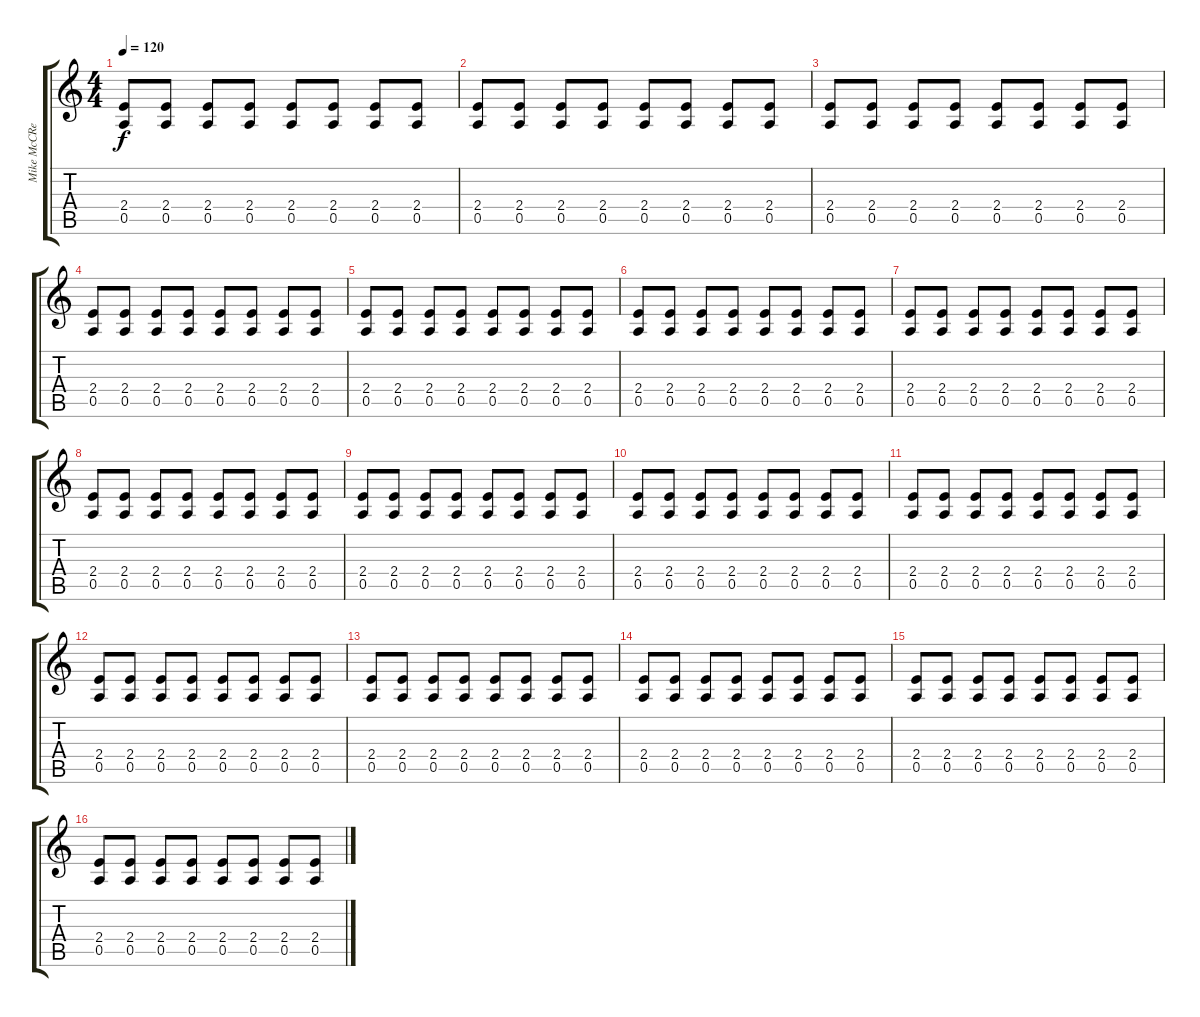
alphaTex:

\track ("Mike McCReady" "Mike McCRe") {instrument acousticguitarsteel}
\staff {score tabs}
\tuning (E4 B3 G3 D3 A2 E2) {hide}
\ts (4 4)
\tempo 120
\clef g2
\ks c
(2.4 0.5).8{dy f} (2.4 0.5).8 (2.4 0.5).8 (2.4 0.5).8 (2.4 0.5).8 (2.4 0.5).8 (2.4 0.5).8 (2.4 0.5).8 |
(2.4 0.5).8 (2.4 0.5).8 (2.4 0.5).8 (2.4 0.5).8 (2.4 0.5).8 (2.4 0.5).8 (2.4 0.5).8 (2.4 0.5).8 |
(2.4 0.5).8 (2.4 0.5).8 (2.4 0.5).8 (2.4 0.5).8 (2.4 0.5).8 (2.4 0.5).8 (2.4 0.5).8 (2.4 0.5).8 |
(2.4 0.5).8 (2.4 0.5).8 (2.4 0.5).8 (2.4 0.5).8 (2.4 0.5).8 (2.4 0.5).8 (2.4 0.5).8 (2.4 0.5).8 |
(2.4 0.5).8 (2.4 0.5).8 (2.4 0.5).8 (2.4 0.5).8 (2.4 0.5).8 (2.4 0.5).8 (2.4 0.5).8 (2.4 0.5).8 |
(2.4 0.5).8 (2.4 0.5).8 (2.4 0.5).8 (2.4 0.5).8 (2.4 0.5).8 (2.4 0.5).8 (2.4 0.5).8 (2.4 0.5).8 |
(2.4 0.5).8 (2.4 0.5).8 (2.4 0.5).8 (2.4 0.5).8 (2.4 0.5).8 (2.4 0.5).8 (2.4 0.5).8 (2.4 0.5).8 |
(2.4 0.5).8 (2.4 0.5).8 (2.4 0.5).8 (2.4 0.5).8 (2.4 0.5).8 (2.4 0.5).8 (2.4 0.5).8 (2.4 0.5).8 |
(2.4 0.5).8 (2.4 0.5).8 (2.4 0.5).8 (2.4 0.5).8 (2.4 0.5).8 (2.4 0.5).8 (2.4 0.5).8 (2.4 0.5).8 |
(2.4 0.5).8 (2.4 0.5).8 (2.4 0.5).8 (2.4 0.5).8 (2.4 0.5).8 (2.4 0.5).8 (2.4 0.5).8 (2.4 0.5).8 |
(2.4 0.5).8 (2.4 0.5).8 (2.4 0.5).8 (2.4 0.5).8 (2.4 0.5).8 (2.4 0.5).8 (2.4 0.5).8 (2.4 0.5).8 |
(2.4 0.5).8 (2.4 0.5).8 (2.4 0.5).8 (2.4 0.5).8 (2.4 0.5).8 (2.4 0.5).8 (2.4 0.5).8 (2.4 0.5).8 |
(2.4 0.5).8 (2.4 0.5).8 (2.4 0.5).8 (2.4 0.5).8 (2.4 0.5).8 (2.4 0.5).8 (2.4 0.5).8 (2.4 0.5).8 |
(2.4 0.5).8 (2.4 0.5).8 (2.4 0.5).8 (2.4 0.5).8 (2.4 0.5).8 (2.4 0.5).8 (2.4 0.5).8 (2.4 0.5).8 |
(2.4 0.5).8 (2.4 0.5).8 (2.4 0.5).8 (2.4 0.5).8 (2.4 0.5).8 (2.4 0.5).8 (2.4 0.5).8 (2.4 0.5).8 |
(2.4 0.5).8 (2.4 0.5).8 (2.4 0.5).8 (2.4 0.5).8 (2.4 0.5).8 (2.4 0.5).8 (2.4 0.5).8 (2.4 0.5).8
